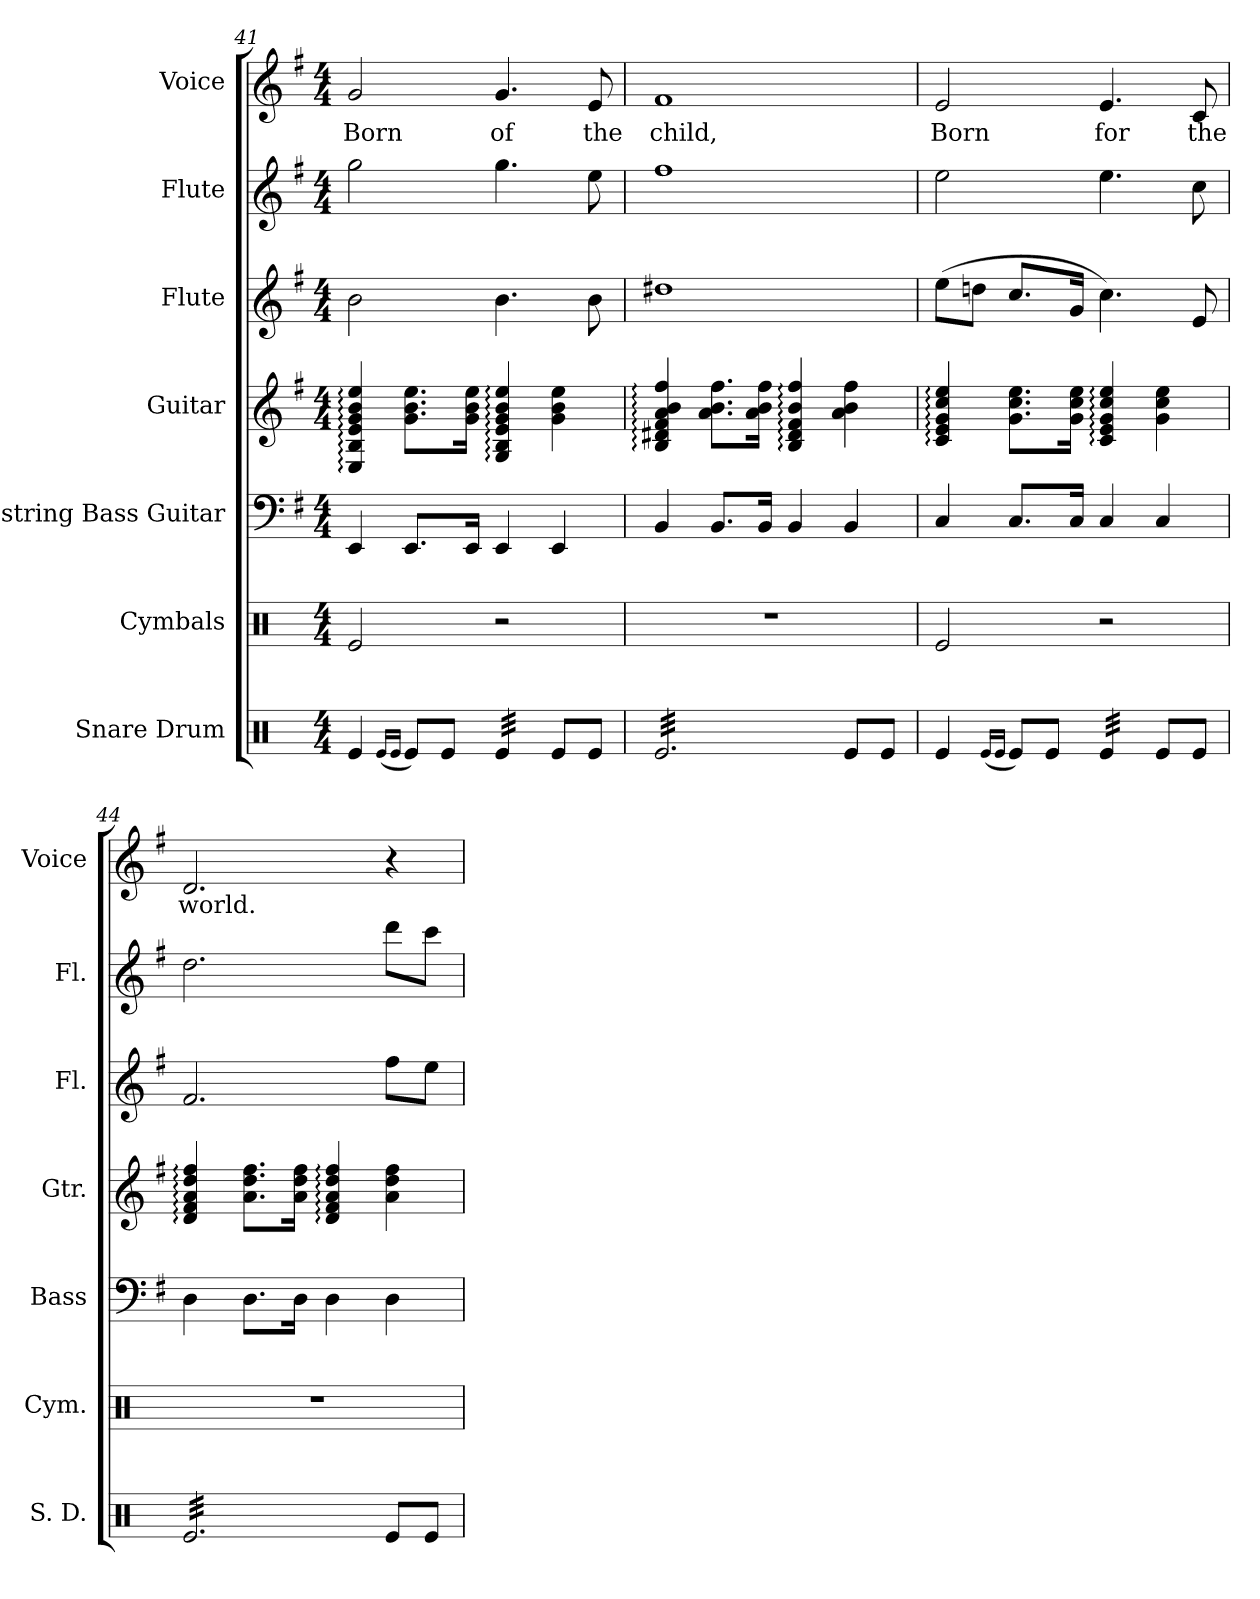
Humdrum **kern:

**kern	**kern	**kern	**kern	**kern	**kern	**kern	**text
*part7	*part6	*part5	*part4	*part3	*part2	*part1	*part1
*staff7	*staff6	*staff5	*staff4	*staff3	*staff2	*staff1	*staff1
*I"Snare Drum	*I"Cymbals	*I"4-string Bass Guitar	*I"Guitar	*I"Flute	*I"Flute	*I"Voice	*
*I'S. D.	*I'Cym.	*I'Bass	*I'Gtr.	*I'Fl.	*I'Fl.	*I'Voice	*
*clefX	*clefX	*clefF4	*clefG2	*clefG2	*clefG2	*clefG2	*
*	*	*ITrd7c12	*ITrd7c12	*	*	*	*
*k[]	*k[]	*k[f#]	*k[f#]	*k[f#]	*k[f#]	*k[f#]	*
*C:	*C:	*G:	*G:	*G:	*G:	*G:	*
*M4/4	*M4/4	*M4/4	*M4/4	*M4/4	*M4/4	*M4/4	*
=41	=41	=41	=41	=41	=41	=41	=41
!	!	!	!	!	!	!	!LO:LY:b:color=#000000
4Rei/	2Rei/	4EEEi/	4EEi/: 4BBi: 4Ei: 4Gi: 4Bi: 4ei:	2bi\	2ggi\	2gi/	Born
(16qRei/LL	.	.	.	.	.	.	.
16qRei/JJ	.	.	.	.	.	.	.
8Rei/L)	.	8.EEEi/L	8.Gi\ 8.Bi 8.eiL	.	.	.	.
8Rei/J	.	.	.	.	.	.	.
.	.	16EEEi/Jk	16Gi\ 16Bi 16eiJk	.	.	.	.
!	!	!	!	!	!	!	!LO:LY:b:color=#000000
*tremolo	*	*	*	*	*	*	*
32Rei/LLL	2r	4EEEi/	4GGi/: 4BBi: 4Ei: 4Gi: 4Bi: 4ei:	4.bi\	4.ggi\	4.gi/	of
32Rei/	.	.	.	.	.	.	.
32Rei/	.	.	.	.	.	.	.
32Rei/	.	.	.	.	.	.	.
32Rei/	.	.	.	.	.	.	.
32Rei/	.	.	.	.	.	.	.
32Rei/	.	.	.	.	.	.	.
32Rei/JJJ	.	.	.	.	.	.	.
*Xtremolo	*	*	*	*	*	*	*
8Rei/L	.	4EEEi/	4Gi\ 4Bi 4ei	.	.	.	.
!	!	!	!	!	!	!	!LO:LY:b:color=#000000
8Rei/J	.	.	.	8bi\	8eei\	8ei/	the
=42	=42	=42	=42	=42	=42	=42	=42
!	!	!	!	!	!	!	!LO:LY:b:color=#000000
*tremolo	*	*	*	*	*	*	*
32Rei/LLL	1r	4BBBi/	4BBi/: 4D#Xi: 4F#i: 4Ai: 4Bi: 4f#i:	1dd#Xi	1ff#i	1f#i	child,
32Rei/	.	.	.	.	.	.	.
32Rei/	.	.	.	.	.	.	.
32Rei/	.	.	.	.	.	.	.
32Rei/	.	.	.	.	.	.	.
32Rei/	.	.	.	.	.	.	.
32Rei/	.	.	.	.	.	.	.
32Rei/	.	.	.	.	.	.	.
32Rei/	.	8.BBBi/L	8.Ai\ 8.Bi 8.f#iL	.	.	.	.
32Rei/	.	.	.	.	.	.	.
32Rei/	.	.	.	.	.	.	.
32Rei/	.	.	.	.	.	.	.
32Rei/	.	.	.	.	.	.	.
32Rei/	.	.	.	.	.	.	.
32Rei/	.	16BBBi/Jk	16Ai\ 16Bi 16f#iJk	.	.	.	.
32Rei/	.	.	.	.	.	.	.
32Rei/	.	4BBBi/	4BBi/: 4D#i: 4F#i: 4Bi: 4f#i:	.	.	.	.
32Rei/	.	.	.	.	.	.	.
32Rei/	.	.	.	.	.	.	.
32Rei/	.	.	.	.	.	.	.
32Rei/	.	.	.	.	.	.	.
32Rei/	.	.	.	.	.	.	.
32Rei/	.	.	.	.	.	.	.
32Rei/JJJ	.	.	.	.	.	.	.
*Xtremolo	*	*	*	*	*	*	*
8Rei/L	.	4BBBi/	4Ai\ 4Bi 4f#i	.	.	.	.
8Rei/J	.	.	.	.	.	.	.
=43	=43	=43	=43	=43	=43	=43	=43
!	!	!	!	!	!	!	!LO:LY:b:color=#000000
4Rei/	2Rei/	4CCi/	4Ci/: 4Ei: 4Gi: 4ci: 4ei:	(8eei\L	2eei\	2ei/	Born
.	.	.	.	8ddni\J	.	.	.
(16qRei/LL	.	.	.	.	.	.	.
16qRei/JJ	.	.	.	.	.	.	.
8Rei/L)	.	8.CCi/L	8.Gi\ 8.ci 8.eiL	8.cci/L	.	.	.
8Rei/J	.	.	.	.	.	.	.
.	.	16CCi/Jk	16Gi\ 16ci 16eiJk	16gi/Jk	.	.	.
!	!	!	!	!	!	!	!LO:LY:b:color=#000000
*tremolo	*	*	*	*	*	*	*
32Rei/LLL	2r	4CCi/	4Ci/: 4Ei: 4Gi: 4ci: 4ei:	4.cci\)	4.eei\	4.ei/	for
32Rei/	.	.	.	.	.	.	.
32Rei/	.	.	.	.	.	.	.
32Rei/	.	.	.	.	.	.	.
32Rei/	.	.	.	.	.	.	.
32Rei/	.	.	.	.	.	.	.
32Rei/	.	.	.	.	.	.	.
32Rei/JJJ	.	.	.	.	.	.	.
*Xtremolo	*	*	*	*	*	*	*
8Rei/L	.	4CCi/	4Gi\ 4ci 4ei	.	.	.	.
!	!	!	!	!	!	!	!LO:LY:b:color=#000000
8Rei/J	.	.	.	8ei/	8cci\	8ci/	the
!!LO:PB:g=z
=44	=44	=44	=44	=44	=44	=44	=44
!	!	!	!	!	!	!	!LO:LY:b:color=#000000
*tremolo	*	*	*	*	*	*	*
32Rei/LLL	1r	4DDi\	4Di/: 4F#i: 4Ai: 4di: 4f#i:	2.f#i/	2.ddi\	2.di/	world.
32Rei/	.	.	.	.	.	.	.
32Rei/	.	.	.	.	.	.	.
32Rei/	.	.	.	.	.	.	.
32Rei/	.	.	.	.	.	.	.
32Rei/	.	.	.	.	.	.	.
32Rei/	.	.	.	.	.	.	.
32Rei/	.	.	.	.	.	.	.
32Rei/	.	8.DDi\L	8.Ai\ 8.di 8.f#iL	.	.	.	.
32Rei/	.	.	.	.	.	.	.
32Rei/	.	.	.	.	.	.	.
32Rei/	.	.	.	.	.	.	.
32Rei/	.	.	.	.	.	.	.
32Rei/	.	.	.	.	.	.	.
32Rei/	.	16DDi\Jk	16Ai\ 16di 16f#iJk	.	.	.	.
32Rei/	.	.	.	.	.	.	.
32Rei/	.	4DDi\	4Di/: 4F#i: 4Ai: 4di: 4f#i:	.	.	.	.
32Rei/	.	.	.	.	.	.	.
32Rei/	.	.	.	.	.	.	.
32Rei/	.	.	.	.	.	.	.
32Rei/	.	.	.	.	.	.	.
32Rei/	.	.	.	.	.	.	.
32Rei/	.	.	.	.	.	.	.
32Rei/JJJ	.	.	.	.	.	.	.
*Xtremolo	*	*	*	*	*	*	*
8Rei/L	.	4DDi\	4Ai\ 4di 4f#i	8ff#i\L	8dddi\L	4r	.
8Rei/J	.	.	.	8eei\J	8ccci\J	.	.
=	=	=	=	=	=	=	=
*-	*-	*-	*-	*-	*-	*-	*-
